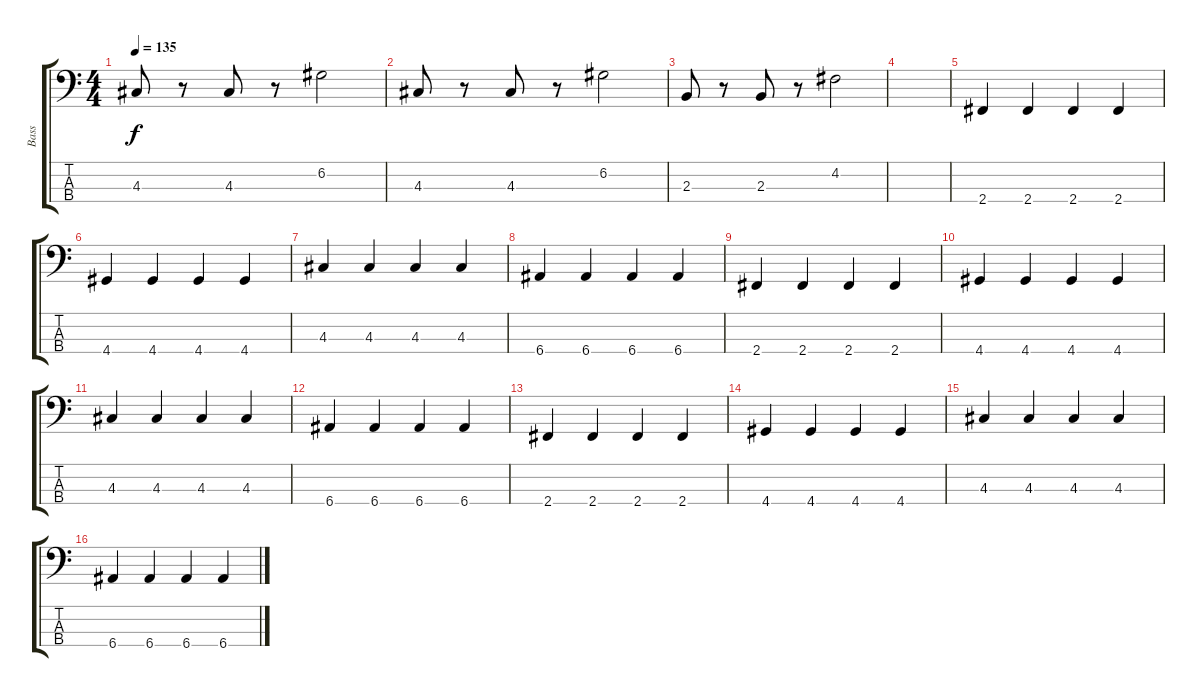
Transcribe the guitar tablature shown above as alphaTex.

\track ("Bass" "Bass") {instrument electricbasspick}
\staff {score tabs}
\tuning (G2 D2 A1 E1) {hide}
\ts (4 4)
\tempo 135
\clef f4
\ks c
4.3.8{dy f} r.8 4.3.8 r.8 6.2.2 |
4.3.8 r.8 4.3.8 r.8 6.2.2 |
2.3.8 r.8 2.3.8 r.8 4.2.2 |
|
2.4.4 2.4.4 2.4.4 2.4.4 |
4.4.4 4.4.4 4.4.4 4.4.4 |
4.3.4 4.3.4 4.3.4 4.3.4 |
6.4.4 6.4.4 6.4.4 6.4.4 |
2.4.4 2.4.4 2.4.4 2.4.4 |
4.4.4 4.4.4 4.4.4 4.4.4 |
4.3.4 4.3.4 4.3.4 4.3.4 |
6.4.4 6.4.4 6.4.4 6.4.4 |
2.4.4 2.4.4 2.4.4 2.4.4 |
4.4.4 4.4.4 4.4.4 4.4.4 |
4.3.4 4.3.4 4.3.4 4.3.4 |
6.4.4 6.4.4 6.4.4 6.4.4
